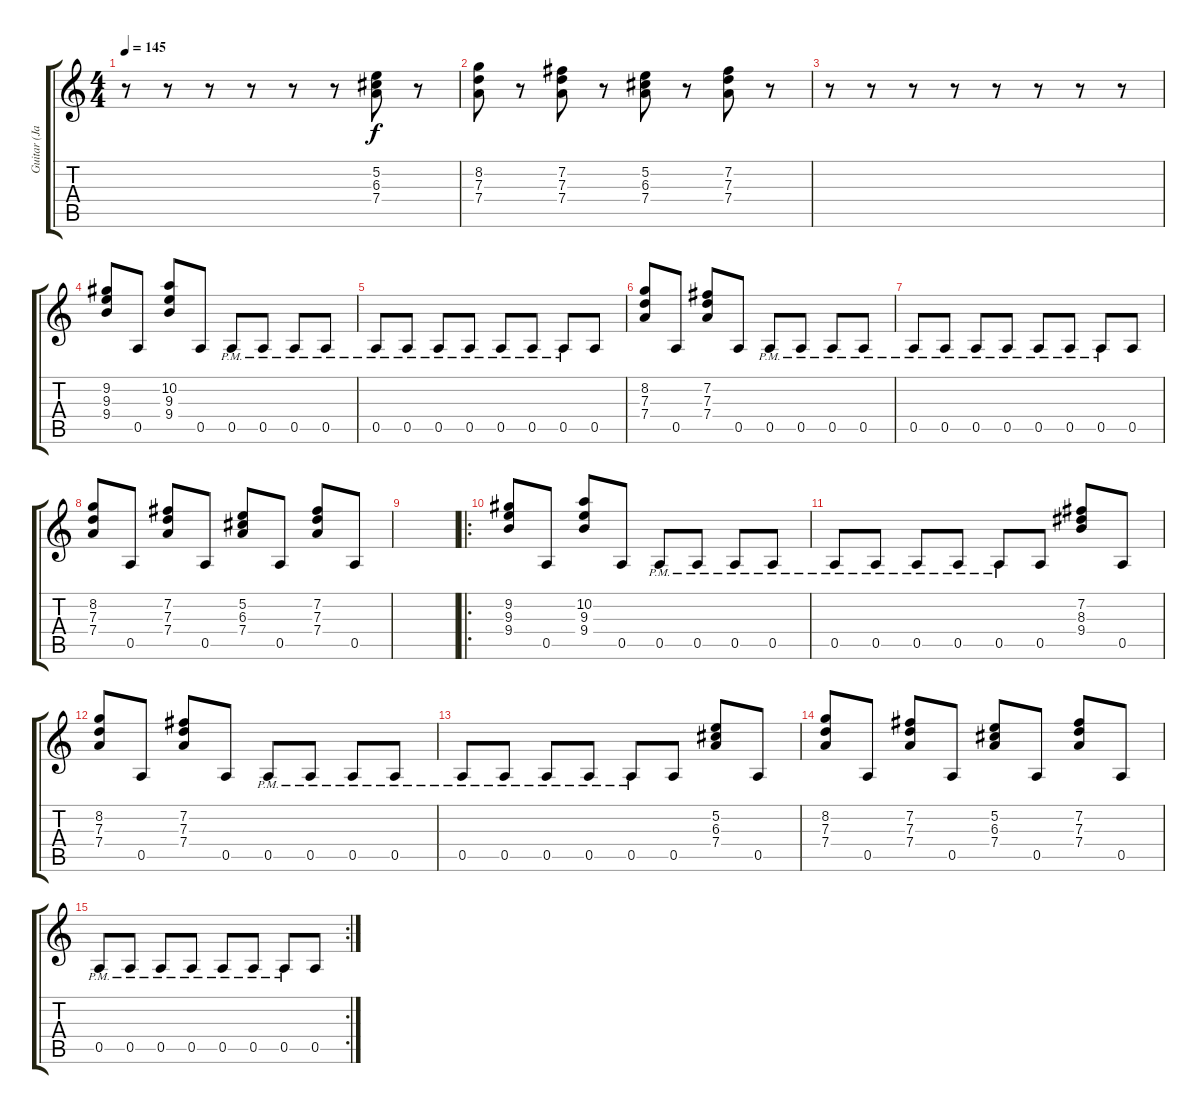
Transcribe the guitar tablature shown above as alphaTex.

\track ("Guitar (Jay)" "Guitar (Ja") {instrument overdrivenguitar}
\staff {score tabs}
\tuning (E4 B3 G3 D3 A2 E2) {hide}
\ts (4 4)
\tempo 145
\clef g2
\ks c
r.8{dy f} r.8 r.8 r.8 r.8 r.8 (5.2 6.3 7.4).8 r.8 |
(8.2 7.3 7.4).8 r.8 (7.2 7.3 7.4).8 r.8 (5.2 6.3 7.4).8 r.8 (7.2 7.3 7.4).8 r.8 |
r.8 r.8 r.8 r.8 r.8 r.8 r.8 r.8 |
(9.2 9.3 9.4).8 0.5.8 (10.2 9.3 9.4).8 0.5.8 0.5{pm}.8 0.5{pm}.8 0.5{pm}.8 0.5{pm}.8 |
0.5{pm}.8 0.5{pm}.8 0.5{pm}.8 0.5{pm}.8 0.5{pm}.8 0.5{pm}.8 0.5{pm}.8 0.5.8 |
(8.2 7.3 7.4).8 0.5.8 (7.2 7.3 7.4).8 0.5.8 0.5{pm}.8 0.5{pm}.8 0.5{pm}.8 0.5{pm}.8 |
0.5{pm}.8 0.5{pm}.8 0.5{pm}.8 0.5{pm}.8 0.5{pm}.8 0.5{pm}.8 0.5{pm}.8 0.5.8 |
(8.2 7.3 7.4).8 0.5.8 (7.2 7.3 7.4).8 0.5.8 (5.2 6.3 7.4).8 0.5.8 (7.2 7.3 7.4).8 0.5.8 |
|
\ro
(9.2 9.3 9.4).8{volume 12 balance 11} 0.5.8 (10.2 9.3 9.4).8 0.5.8 0.5{pm}.8 0.5{pm}.8 0.5{pm}.8 0.5{pm}.8 |
0.5{pm}.8 0.5{pm}.8 0.5{pm}.8 0.5{pm}.8 0.5{pm}.8 0.5.8 (7.2 8.3 9.4).8 0.5.8 |
(8.2 7.3 7.4).8 0.5.8 (7.2 7.3 7.4).8 0.5.8 0.5{pm}.8 0.5{pm}.8 0.5{pm}.8 0.5{pm}.8 |
0.5{pm}.8 0.5{pm}.8 0.5{pm}.8 0.5{pm}.8 0.5{pm}.8 0.5.8 (5.2 6.3 7.4).8 0.5.8 |
(8.2 7.3 7.4).8 0.5.8 (7.2 7.3 7.4).8 0.5.8 (5.2 6.3 7.4).8 0.5.8 (7.2 7.3 7.4).8 0.5.8 |
\rc 2
0.5{pm}.8 0.5{pm}.8 0.5{pm}.8 0.5{pm}.8 0.5{pm}.8 0.5{pm}.8 0.5{pm}.8 0.5.8
